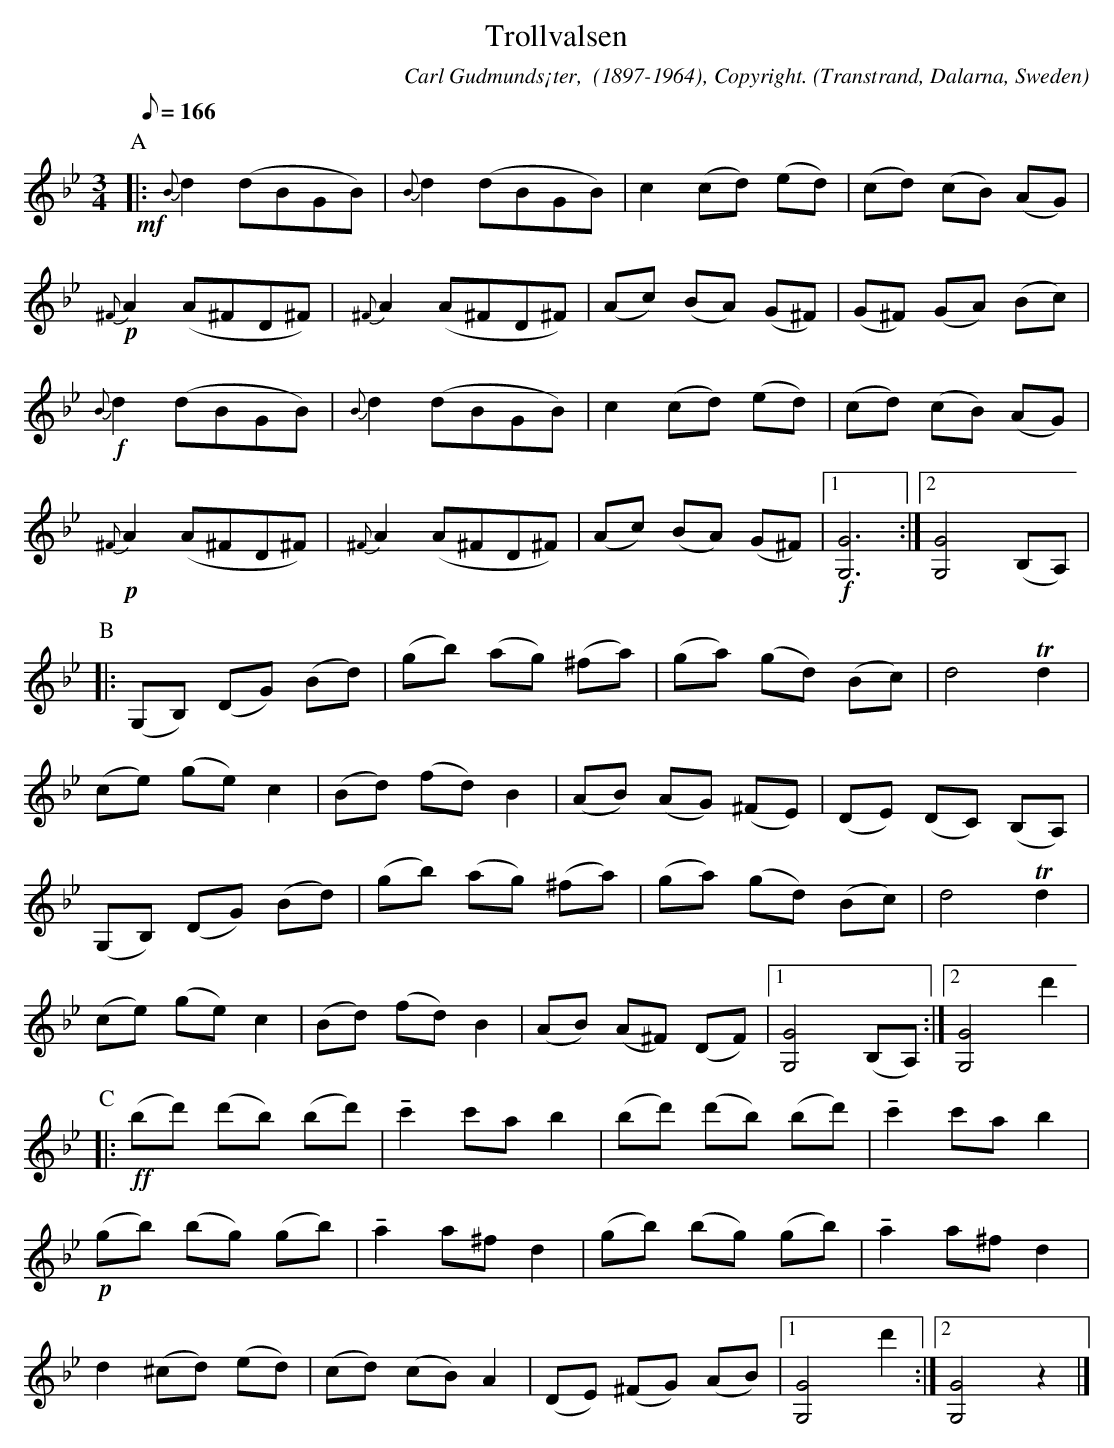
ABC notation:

X:1
T: Trollvalsen
O: Transtrand, Dalarna, Sweden
M: 3/4
C: Carl Gudmunds¡ter,  (1897-1964), Copyright.
Q:166 Allegro
K: Gm
P:A
+mf+ |: {B}d2 (dBGB) | {B}d2 (dBGB) | c2 (cd) (ed) | (cd) (cB) (AG) |
+p+ {^F}A2 (A^FD^F) | {^F}A2 (A^FD^F) | (Ac) (BA) (G^F) | (G^F) (GA) (Bc) |
+f+ {B}d2 (dBGB) | {B}d2 (dBGB) |  c2 (cd) (ed) | (cd) (cB) (AG) |
+p+ {^F}A2 (A^FD^F) | {^F}A2 (A^FD^F) | (Ac) (BA) (G^F) |1 +f+ [G6G,6] :|2 [G4G,4] (B,A,)|
P:B
|: (G,B,) (DG) (Bd) | (gb) (ag) (^fa) | (ga) (gd) (Bc) | d4 Td2 |
(ce) (ge) c2 | (Bd) (fd) B2 | (AB) (AG) (^FE) | (DE) (DC) (B,A,) |
(G,B,) (DG) (Bd) | (gb) (ag) (^fa) | (ga) (gd) (Bc) | d4 Td2 |
(ce) (ge) c2 | (Bd) (fd) B2 | (AB) (A^F) (DF) |1 [G4G,4] (B,A,) :|2 [G4G,4] d'2|
P:C
|: +ff+ (bd') (d'b) (bd') | !tenuto!c'2 c'a b2 | (bd') (d'b) (bd') | !tenuto! c'2 c'a b2 |
+p+ (gb) (bg) (gb) | !tenuto! a2 a^f d2 | (gb) (bg) (gb) | !tenuto! a2 a^f d2 |
d2 (^cd) (ed) | (cd) (cB) A2 | (DE) (^FG) (AB) |1 [G4G,4] d'2 :|2 [G4G,4] z2 |]
